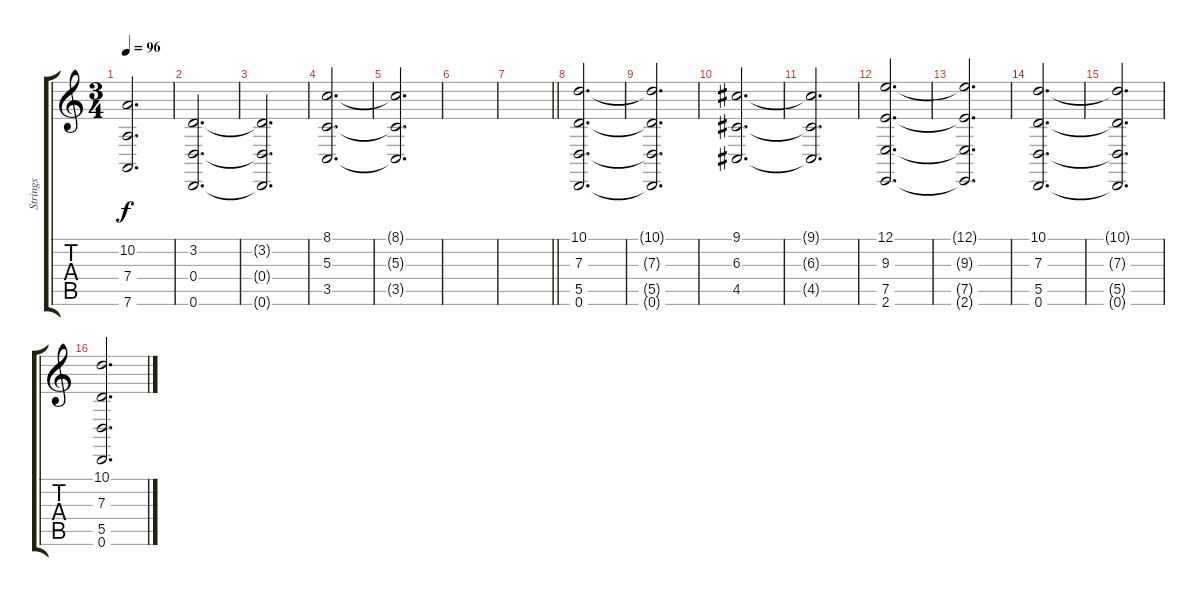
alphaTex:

\track ("Strings" "Strings") {instrument stringensemble1}
\staff {score tabs}
\tuning (E4 B3 G3 D3 A2 D2) {hide}
\ts (3 4)
\tempo 96
\clef g2
\ks c
(10.2{t} 7.4{t} 7.6{t}).2{d dy f} |
(3.2 0.4 0.6).2{d} |
(3.2{t} 0.4{t} 0.6{t}).2{d} |
(8.1 5.3 3.5).2{d} |
(8.1{t} 5.3{t} 3.5{t}).2{d} |
|
\barLineRight lightlight
|
(10.1 7.3 5.5 0.6).2{d} |
(10.1{t} 7.3{t} 5.5{t} 0.6{t}).2{d} |
(9.1 6.3 4.5).2{d} |
(9.1{t} 6.3{t} 4.5{t}).2{d} |
(12.1 9.3 7.5 2.6).2{d} |
(12.1{t} 9.3{t} 7.5{t} 2.6{t}).2{d} |
(10.1 7.3 5.5 0.6).2{d} |
(10.1{t} 7.3{t} 5.5{t} 0.6{t}).2{d} |
(10.1 7.3 5.5 0.6).2{d}
